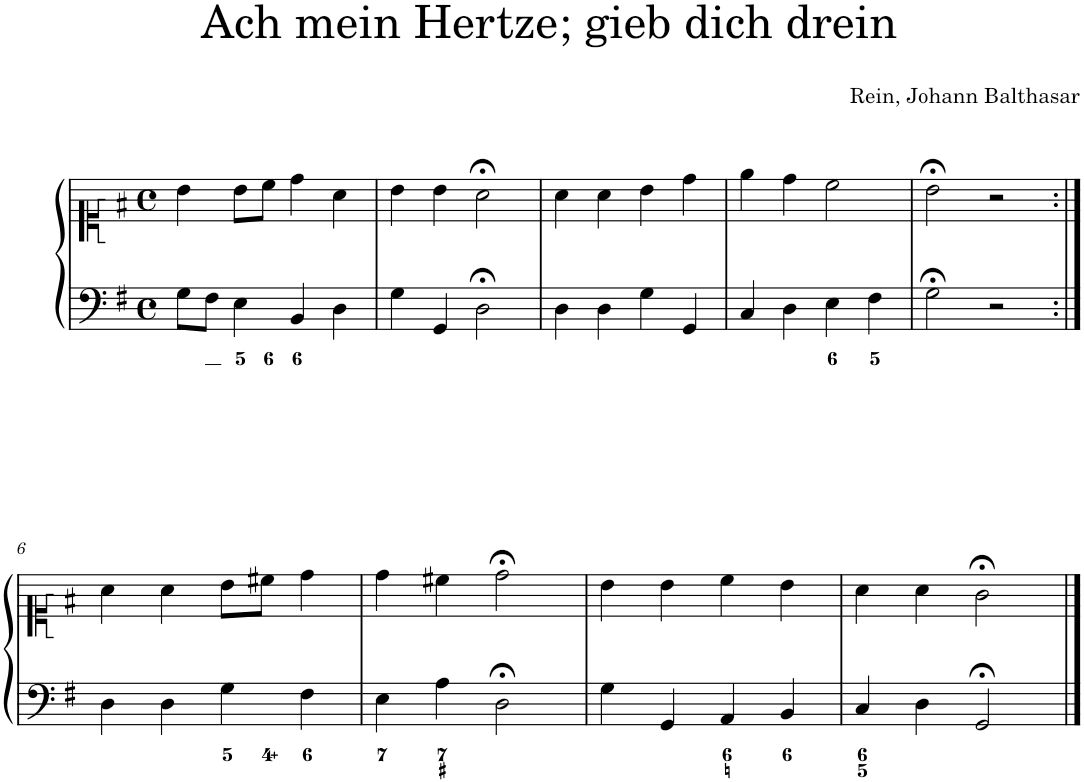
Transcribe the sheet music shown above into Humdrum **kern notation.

**kern	**kern
*part1	*part1
*staff2	*staff1
*I"Piano	*
*I'Pno.	*
*clefF4	*clefC1
*k[f#]	*k[f#]
*M4/4	*M4/4
*met(c)	*met(c)
=1	=1
8G\L	4b\
8F#\J	.
4E\	8b\L
.	8cc\J
4BB/	4dd\
4D\	4a\
=2	=2
4G\	4b\
4GG/	4b\
2D;<\	2a;<\
=3	=3
4D\	4a\
4D\	4a\
4G\	4b\
4GG/	4dd\
=4	=4
4C/	4ee\
4D\	4dd\
4E\	2cc\
4F#\	.
=5	=5
2G;<\	2b;<\
2r	2r
!!LO:LB:g=z
=6:|!	=6:|!
4D\	4a\
4D\	4a\
4G\	8b\L
.	8cc#X\J
4F#\	4dd\
=7	=7
4E\	4dd\
4A\	4cc#X\
2D;<\	2dd;<\
=8	=8
4G\	4b\
4GG/	4b\
4AA/	4cc\
4BB/	4b\
=9	=9
4C/	4a\
4D\	4a\
2GG;</	2g;<\
==	==
*-	*-
